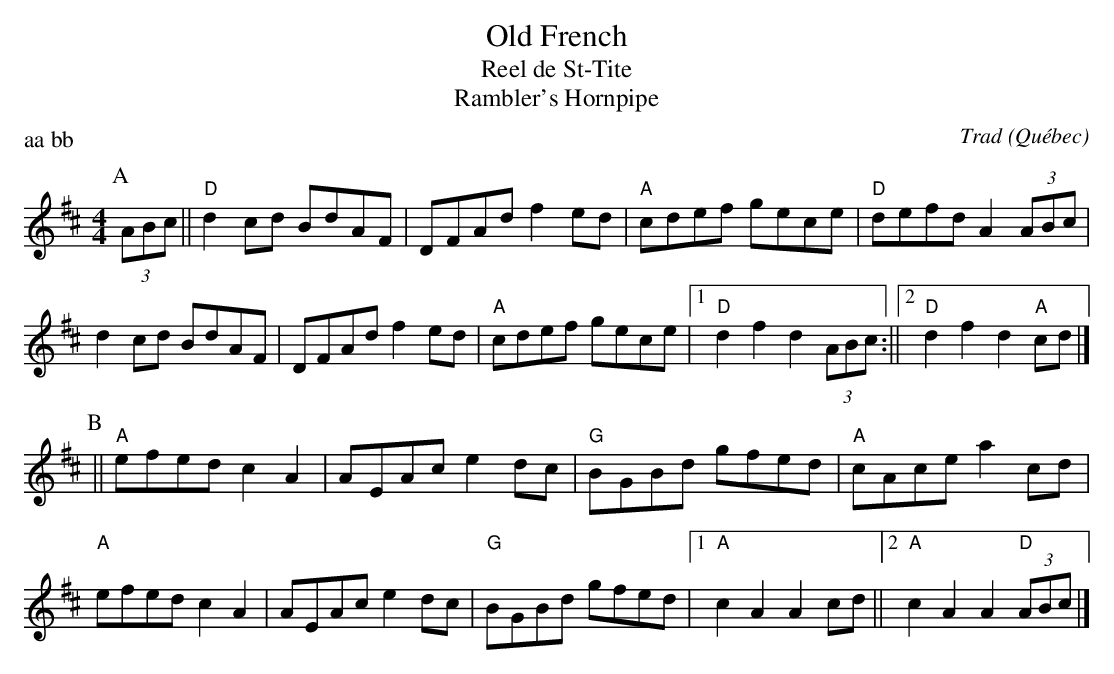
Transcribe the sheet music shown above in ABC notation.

X:1
T:Old French
T:Reel de St-Tite
T:Rambler's Hornpipe
C:Trad
O:Québec
P:aa bb
M:4/4
L:1/8
K:Dmaj
P:A
(3ABc || "D" d2cd BdAF | DFAd f2ed | "A" cdef gece |"D" defd A2 (3ABc |
d2cd BdAF | DFAd f2ed |"A" cdef gece |1 "D" d2f2 d2 (3ABc:||2 "D" d2f2 d2 "A" cd |]
P:B
K:Amix
|| "A" efed c2A2 | AEAc e2dc |"G" BGBd gfed | "A" cAce a2cd |
"A" efed c2A2 | AEAc e2dc |"G" BGBd gfed |1 "A" c2A2 A2 cd ||2 "A" c2A2 A2 "D"(3ABc |]
